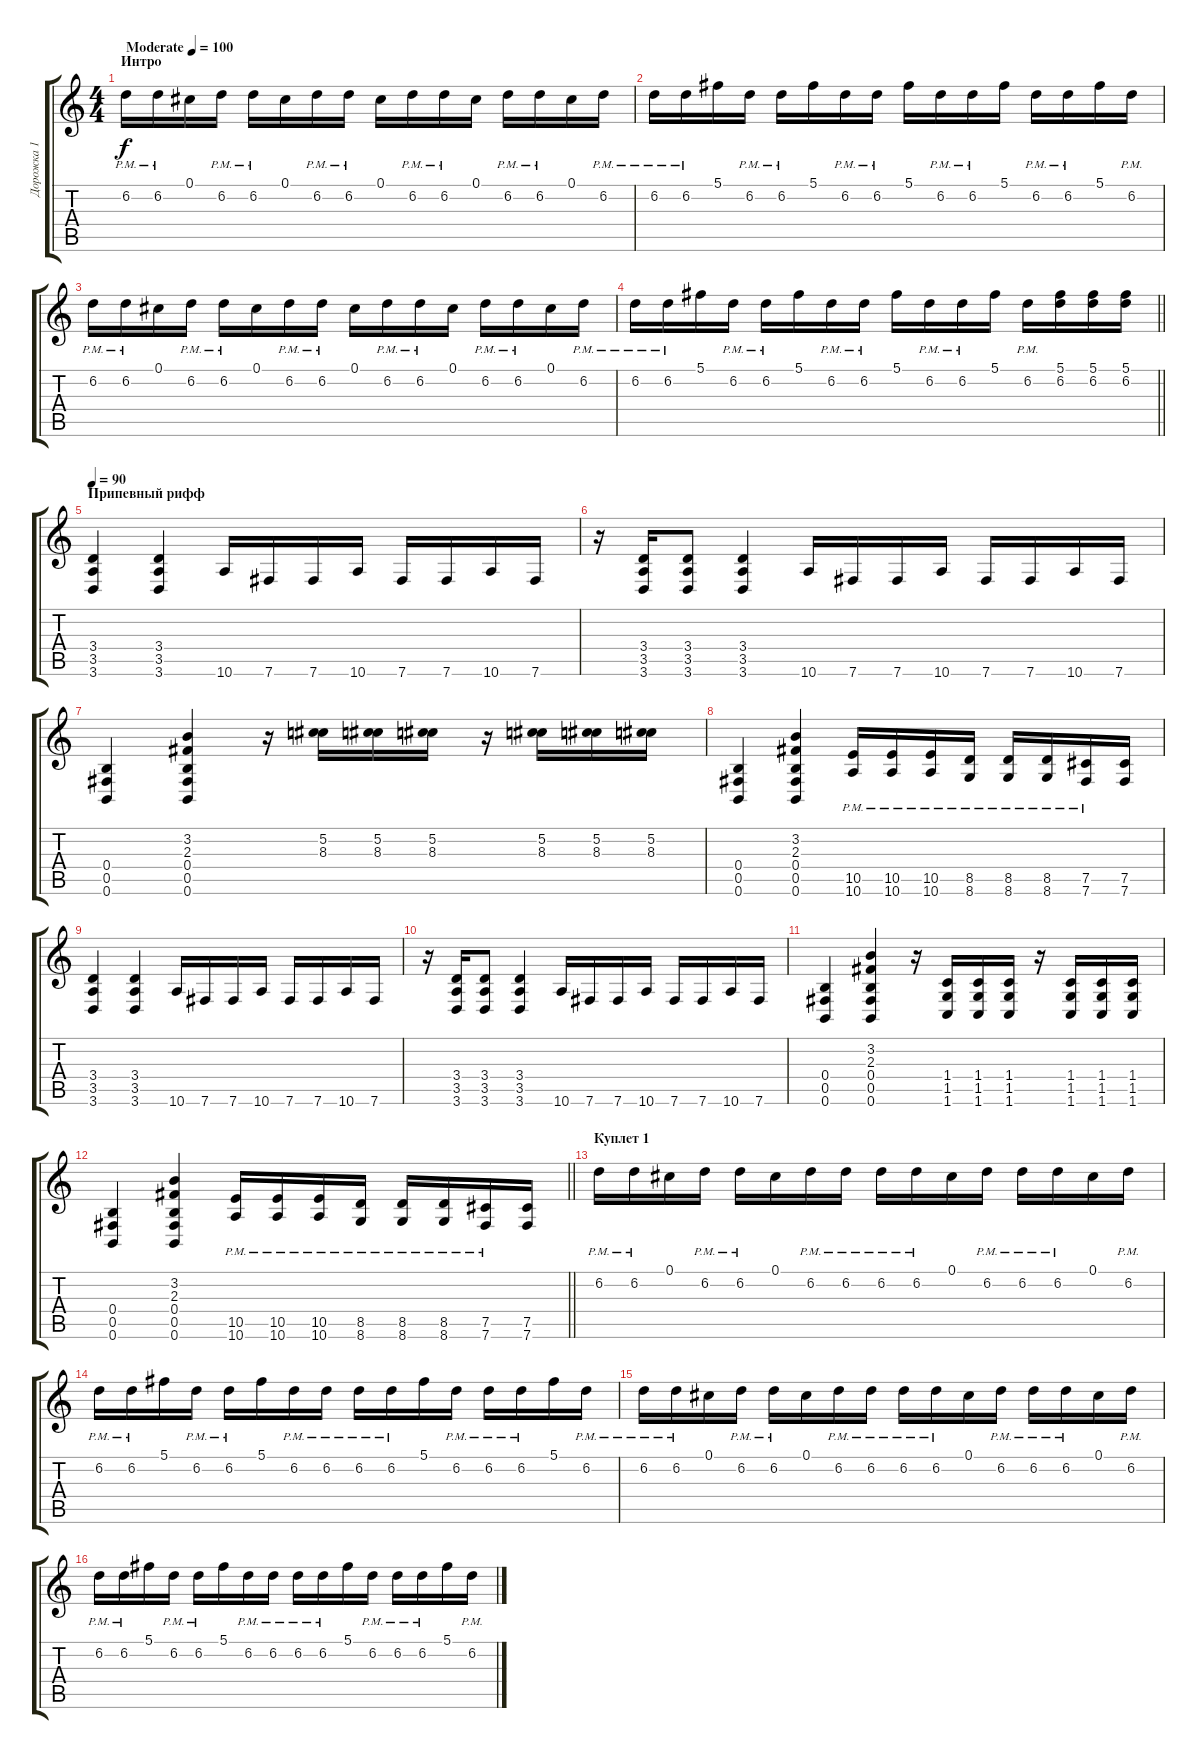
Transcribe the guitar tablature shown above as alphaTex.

\track ("Дорожка 1" "Дорожка 1") {instrument distortionguitar}
\staff {score tabs}
\tuning (Db4 Ab3 E3 B2 Gb2 B1) {hide}
\ts (4 4)
\section ("" "Интро")
\tempo (100 "Moderate")
\clef g2
\ks c
6.2{pm}.16{dy f instrument distortionguitar} 6.2{pm}.16 0.1.16 6.2{pm}.16 6.2{pm}.16 0.1.16 6.2{pm}.16 6.2{pm}.16 0.1.16 6.2{pm}.16 6.2{pm}.16 0.1.16 6.2{pm}.16 6.2{pm}.16 0.1.16 6.2{pm}.16 |
6.2{pm}.16 6.2{pm}.16 5.1.16 6.2{pm}.16 6.2{pm}.16 5.1.16 6.2{pm}.16 6.2{pm}.16 5.1.16 6.2{pm}.16 6.2{pm}.16 5.1.16 6.2{pm}.16 6.2{pm}.16 5.1.16 6.2{pm}.16 |
6.2{pm}.16 6.2{pm}.16 0.1.16 6.2{pm}.16 6.2{pm}.16 0.1.16 6.2{pm}.16 6.2{pm}.16 0.1.16 6.2{pm}.16 6.2{pm}.16 0.1.16 6.2{pm}.16 6.2{pm}.16 0.1.16 6.2{pm}.16 |
\barLineRight lightlight
6.2{pm}.16 6.2{pm}.16 5.1.16 6.2{pm}.16 6.2{pm}.16 5.1.16 6.2{pm}.16 6.2{pm}.16 5.1.16 6.2{pm}.16 6.2{pm}.16 5.1.16 6.2{pm}.16 (5.1 6.2).16 (5.1 6.2).16 (5.1 6.2).16 |
\section ("" "Припевный рифф")
\tempo 90
(3.4 3.5 3.6).4 (3.4 3.5 3.6).4 10.6.16 7.6.16 7.6.16 10.6.16 7.6.16 7.6.16 10.6.16 7.6.16 |
r.16 (3.4 3.5 3.6).16 (3.4 3.5 3.6).8 (3.4 3.5 3.6).4 10.6.16 7.6.16 7.6.16 10.6.16 7.6.16 7.6.16 10.6.16 7.6.16 |
(0.4 0.5 0.6).4 (3.2 2.3 0.4 0.5 0.6).4 r.16 (5.2 8.3).16 (5.2 8.3).16 (5.2 8.3).16 r.16 (5.2 8.3).16 (5.2 8.3).16 (5.2 8.3).16 |
(0.4 0.5 0.6).4 (3.2 2.3 0.4 0.5 0.6).4 (10.5{pm} 10.6{pm}).16 (10.5{pm} 10.6{pm}).16 (10.5{pm} 10.6{pm}).16 (8.5{pm} 8.6{pm}).16 (8.5{pm} 8.6{pm}).16 (8.5{pm} 8.6{pm}).16 (7.5{pm} 7.6{pm}).16 (7.5 7.6).16 |
(3.4 3.5 3.6).4 (3.4 3.5 3.6).4 10.6.16 7.6.16 7.6.16 10.6.16 7.6.16 7.6.16 10.6.16 7.6.16 |
r.16 (3.4 3.5 3.6).16 (3.4 3.5 3.6).8 (3.4 3.5 3.6).4 10.6.16 7.6.16 7.6.16 10.6.16 7.6.16 7.6.16 10.6.16 7.6.16 |
(0.4 0.5 0.6).4 (3.2 2.3 0.4 0.5 0.6).4 r.16 (1.4 1.5 1.6).16 (1.4 1.5 1.6).16 (1.4 1.5 1.6).16 r.16 (1.4 1.5 1.6).16 (1.4 1.5 1.6).16 (1.4 1.5 1.6).16 |
\barLineRight lightlight
(0.4 0.5 0.6).4 (3.2 2.3 0.4 0.5 0.6).4 (10.5{pm} 10.6{pm}).16 (10.5{pm} 10.6{pm}).16 (10.5{pm} 10.6{pm}).16 (8.5{pm} 8.6{pm}).16 (8.5{pm} 8.6{pm}).16 (8.5{pm} 8.6{pm}).16 (7.5{pm} 7.6{pm}).16 (7.5 7.6).16 |
\section ("" "Куплет 1")
6.2{pm}.16{volume 12 balance 16} 6.2{pm}.16 0.1.16 6.2{pm}.16 6.2{pm}.16 0.1.16 6.2{pm}.16 6.2{pm}.16 6.2{pm}.16 6.2{pm}.16 0.1.16 6.2{pm}.16 6.2{pm}.16 6.2{pm}.16 0.1.16 6.2{pm}.16 |
6.2{pm}.16 6.2{pm}.16 5.1.16 6.2{pm}.16 6.2{pm}.16 5.1.16 6.2{pm}.16 6.2{pm}.16 6.2{pm}.16 6.2{pm}.16 5.1.16 6.2{pm}.16 6.2{pm}.16 6.2{pm}.16 5.1.16 6.2{pm}.16 |
6.2{pm}.16 6.2{pm}.16 0.1.16 6.2{pm}.16 6.2{pm}.16 0.1.16 6.2{pm}.16 6.2{pm}.16 6.2{pm}.16 6.2{pm}.16 0.1.16 6.2{pm}.16 6.2{pm}.16 6.2{pm}.16 0.1.16 6.2{pm}.16 |
6.2{pm}.16 6.2{pm}.16 5.1.16 6.2{pm}.16 6.2{pm}.16 5.1.16 6.2{pm}.16 6.2{pm}.16 6.2{pm}.16 6.2{pm}.16 5.1.16 6.2{pm}.16 6.2{pm}.16 6.2{pm}.16 5.1.16 6.2{pm}.16
